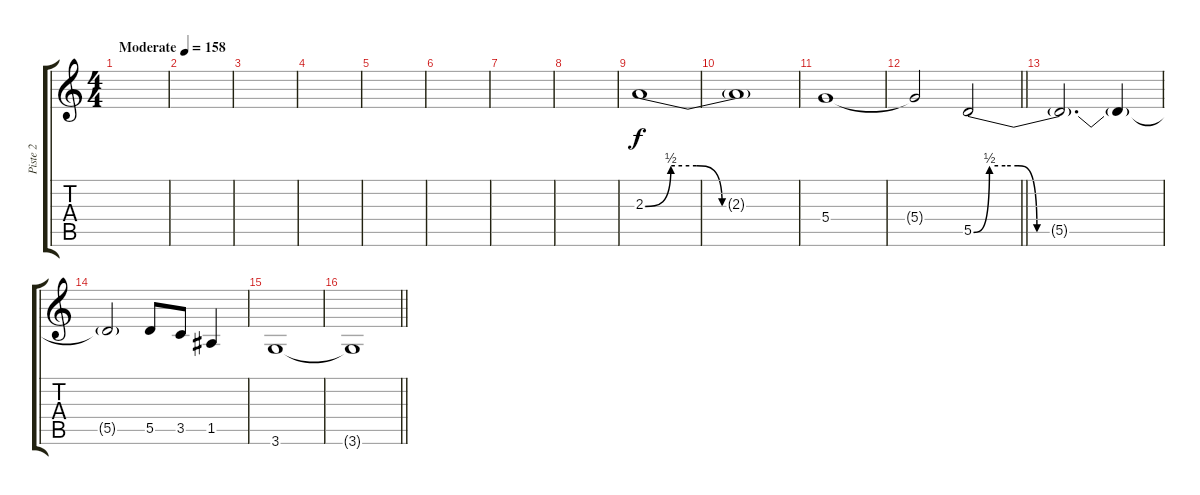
\track ("Piste 2" "Piste 2") {instrument overdrivenguitar}
\staff {score tabs}
\tuning (E4 B3 G3 D3 A2 E2) {hide}
\ts (4 4)
\tempo (158 "Moderate")
\clef g2
\ks c
|
|
|
|
|
|
|
|
2.3{be (custom 0 0 10 2 20 2 30 0 60 0)}.1 |
2.3{t}.1 |
5.4.1 |
\barLineRight lightlight
5.4{t}.2 5.5{be (custom 0 0 5 2 10 2 14 2 20 0 30 0 60 0)}.2 |
5.5{t}.2{d} 5.5{t}.4 |
5.5{t}.2 5.5.8 3.5.8 1.5.4 |
3.6.1 |
\barLineRight lightlight
3.6{t}.1
